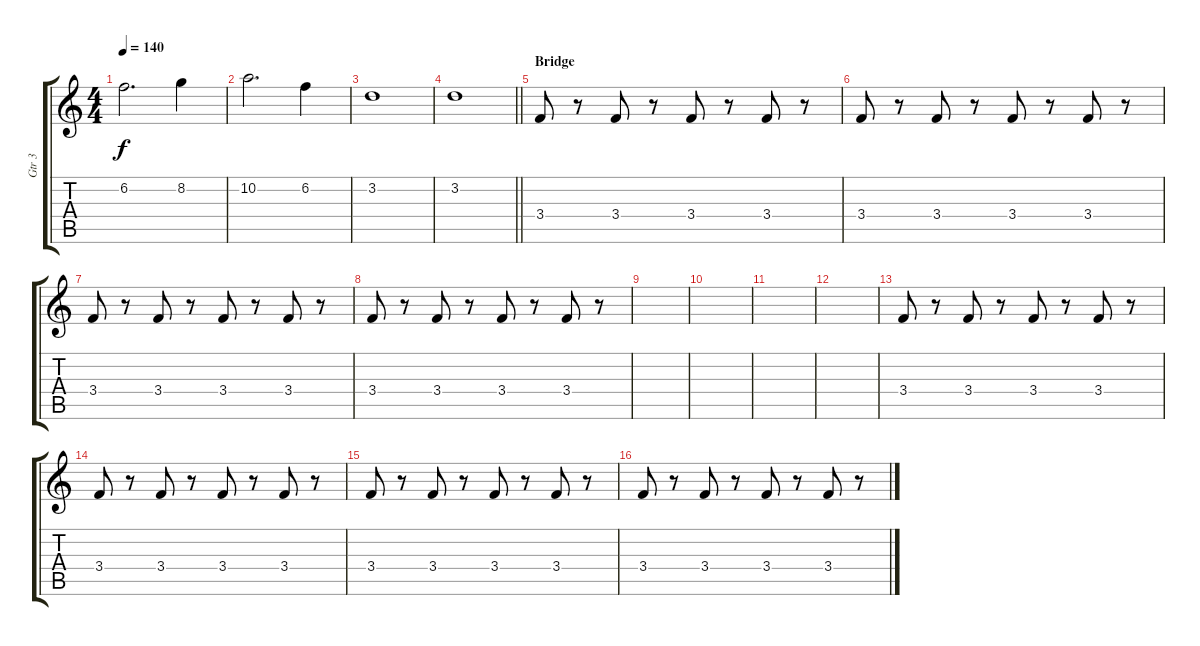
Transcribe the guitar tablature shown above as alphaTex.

\track ("Gtr 3" "Gtr 3") {instrument overdrivenguitar}
\staff {score tabs}
\tuning (E4 B3 G3 D3 A2 D2) {hide}
\ts (4 4)
\tempo 140
\clef g2
\ks c
6.2.2{d dy f} 8.2.4 |
10.2.2{d} 6.2.4 |
3.2.1 |
\barLineRight lightlight
3.2.1 |
\section ("" "Bridge")
3.4.8 r.8 3.4.8 r.8 3.4.8 r.8 3.4.8 r.8 |
3.4.8 r.8 3.4.8 r.8 3.4.8 r.8 3.4.8 r.8 |
3.4.8 r.8 3.4.8 r.8 3.4.8 r.8 3.4.8 r.8 |
3.4.8 r.8 3.4.8 r.8 3.4.8 r.8 3.4.8 r.8 |
|
|
|
|
3.4.8 r.8 3.4.8 r.8 3.4.8 r.8 3.4.8 r.8 |
3.4.8 r.8 3.4.8 r.8 3.4.8 r.8 3.4.8 r.8 |
3.4.8 r.8 3.4.8 r.8 3.4.8 r.8 3.4.8 r.8 |
3.4.8 r.8 3.4.8 r.8 3.4.8 r.8 3.4.8 r.8
